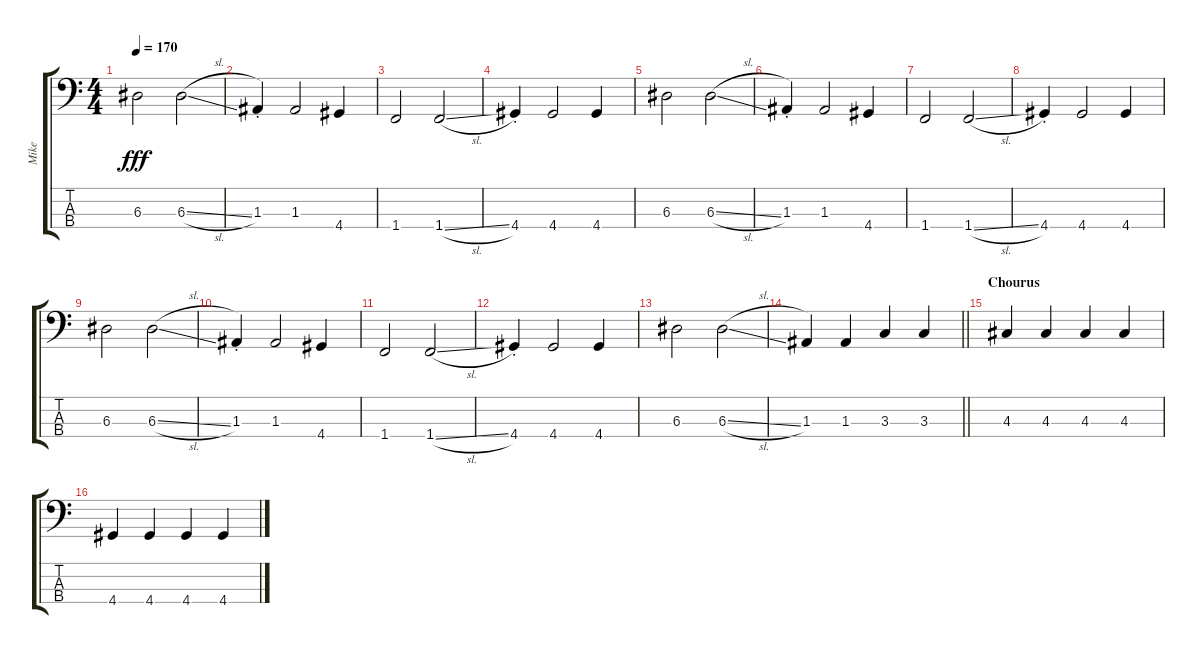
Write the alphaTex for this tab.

\track ("Mike" "Mike") {instrument electricbasspick}
\staff {score tabs}
\tuning (G2 D2 A1 E1) {hide}
\ts (4 4)
\tempo 170
\clef f4
\ks c
6.3.2{dy fff} 6.3{sl}.2 |
1.3{st}.4 1.3.2 4.4.4 |
1.4.2 1.4{sl}.2 |
4.4{st}.4 4.4.2 4.4.4 |
6.3.2 6.3{sl}.2 |
1.3{st}.4 1.3.2 4.4.4 |
1.4.2 1.4{sl}.2 |
4.4{st}.4 4.4.2 4.4.4 |
6.3.2 6.3{sl}.2 |
1.3{st}.4 1.3.2 4.4.4 |
1.4.2 1.4{sl}.2 |
4.4{st}.4 4.4.2 4.4.4 |
6.3.2 6.3{sl}.2 |
\barLineRight lightlight
1.3.4 1.3.4 3.3.4 3.3.4 |
\section ("" "Chourus")
4.3.4 4.3.4 4.3.4 4.3.4 |
4.4.4 4.4.4 4.4.4 4.4.4
